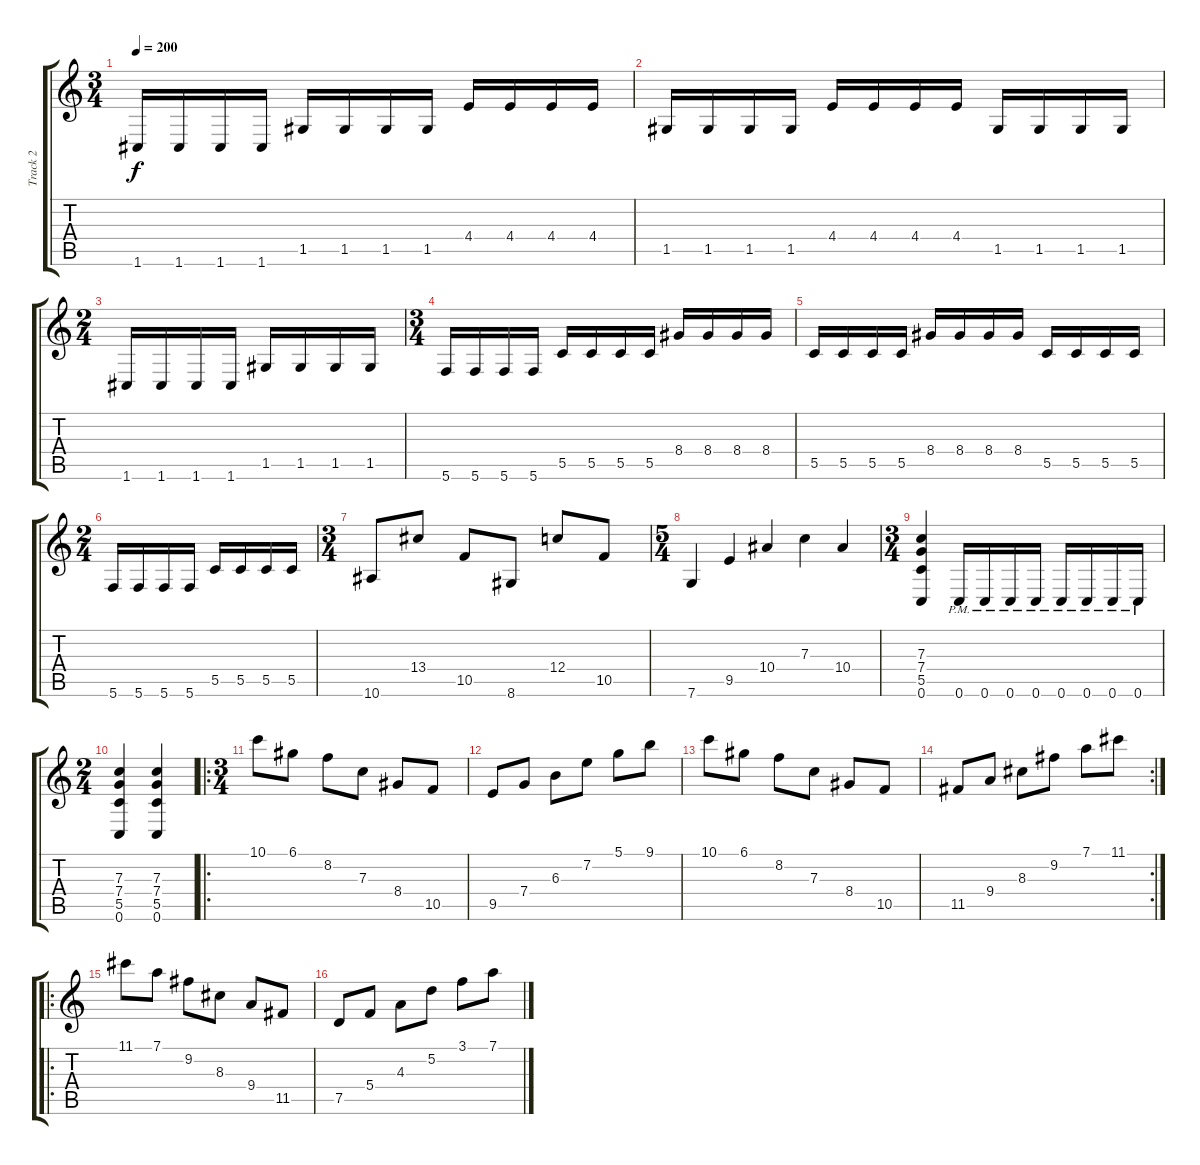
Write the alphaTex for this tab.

\track ("Track 2" "Track 2") {instrument overdrivenguitar}
\staff {score tabs}
\tuning (D4 A3 F3 C3 G2 C2) {hide}
\ts (3 4)
\tempo 200
\clef g2
\ks c
1.6.16{dy f} 1.6.16 1.6.16 1.6.16 1.5.16 1.5.16 1.5.16 1.5.16 4.4.16 4.4.16 4.4.16 4.4.16 |
1.5.16 1.5.16 1.5.16 1.5.16 4.4.16 4.4.16 4.4.16 4.4.16 1.5.16 1.5.16 1.5.16 1.5.16 |
\ts (2 4)
1.6.16 1.6.16 1.6.16 1.6.16 1.5.16 1.5.16 1.5.16 1.5.16 |
\ts (3 4)
5.6.16 5.6.16 5.6.16 5.6.16 5.5.16 5.5.16 5.5.16 5.5.16 8.4.16 8.4.16 8.4.16 8.4.16 |
5.5.16 5.5.16 5.5.16 5.5.16 8.4.16 8.4.16 8.4.16 8.4.16 5.5.16 5.5.16 5.5.16 5.5.16 |
\ts (2 4)
5.6.16 5.6.16 5.6.16 5.6.16 5.5.16 5.5.16 5.5.16 5.5.16 |
\ts (3 4)
10.6.8 13.4.8 10.5.8 8.6.8 12.4.8 10.5.8 |
\ts (5 4)
7.6.4 9.5.4 10.4.4 7.3.4 10.4.4 |
\ts (3 4)
(7.3 7.4 5.5 0.6).4 0.6{pm}.16 0.6{pm}.16 0.6{pm}.16 0.6{pm}.16 0.6{pm}.16 0.6{pm}.16 0.6{pm}.16 0.6{pm}.16 |
\ts (2 4)
(7.3 7.4 5.5 0.6).4 (7.3 7.4 5.5 0.6).4 |
\ro
\ts (3 4)
10.1.8 6.1.8 8.2.8 7.3.8 8.4.8 10.5.8 |
9.5.8 7.4.8 6.3.8 7.2.8 5.1.8 9.1.8 |
10.1.8 6.1.8 8.2.8 7.3.8 8.4.8 10.5.8 |
\rc 2
11.5.8 9.4.8 8.3.8 9.2.8 7.1.8 11.1.8 |
\ro
11.1.8 7.1.8 9.2.8 8.3.8 9.4.8 11.5.8 |
7.5.8 5.4.8 4.3.8 5.2.8 3.1.8 7.1.8
